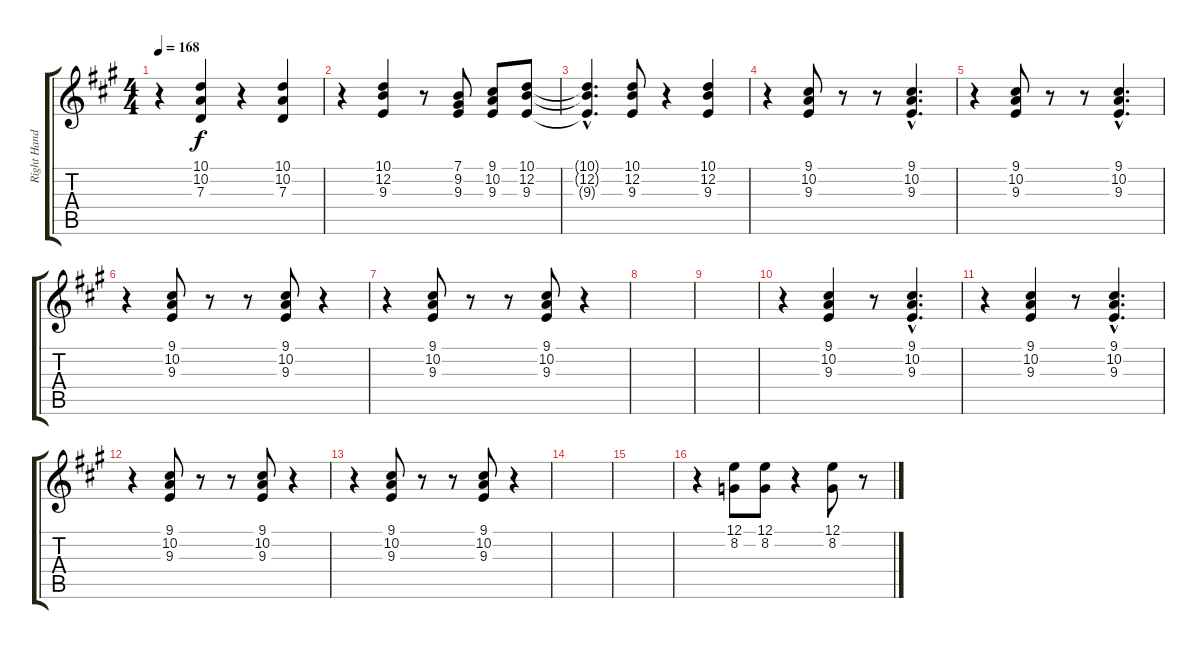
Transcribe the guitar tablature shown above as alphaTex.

\track ("Right Hand" "Right Hand") {instrument electricgrandpiano}
\staff {score tabs}
\tuning (E4 B3 G3 D3 A2 E2) {hide}
\ts (4 4)
\tempo 168
\clef g2
\ks a
r.4{dy f} (10.1 10.2 7.3).4 r.4 (10.1 10.2 7.3).4 |
r.4 (10.1 12.2 9.3).4 r.8 (7.1 9.2 9.3).8 (9.1 10.2 9.3).8 (10.1 12.2 9.3).8 |
(10.1{hac t} 12.2{hac t} 9.3{hac t}).4{d} (10.1 12.2 9.3).8 r.4 (10.1 12.2 9.3).4 |
r.4 (9.1 10.2 9.3).8 r.8 r.8 (9.1{hac} 10.2{hac} 9.3{hac}).4{d} |
r.4 (9.1 10.2 9.3).8 r.8 r.8 (9.1{hac} 10.2{hac} 9.3{hac}).4{d} |
r.4 (9.1 10.2 9.3).8 r.8 r.8 (9.1 10.2 9.3).8 r.4 |
r.4 (9.1 10.2 9.3).8 r.8 r.8 (9.1 10.2 9.3).8 r.4 |
|
|
r.4 (9.1 10.2 9.3).4 r.8 (9.1{hac} 10.2{hac} 9.3{hac}).4{d} |
r.4 (9.1 10.2 9.3).4 r.8 (9.1{hac} 10.2{hac} 9.3{hac}).4{d} |
r.4 (9.1 10.2 9.3).8 r.8 r.8 (9.1 10.2 9.3).8 r.4 |
r.4 (9.1 10.2 9.3).8 r.8 r.8 (9.1 10.2 9.3).8 r.4 |
|
|
r.4 (12.1 8.2).8 (12.1 8.2).8 r.4 (12.1 8.2).8 r.8
